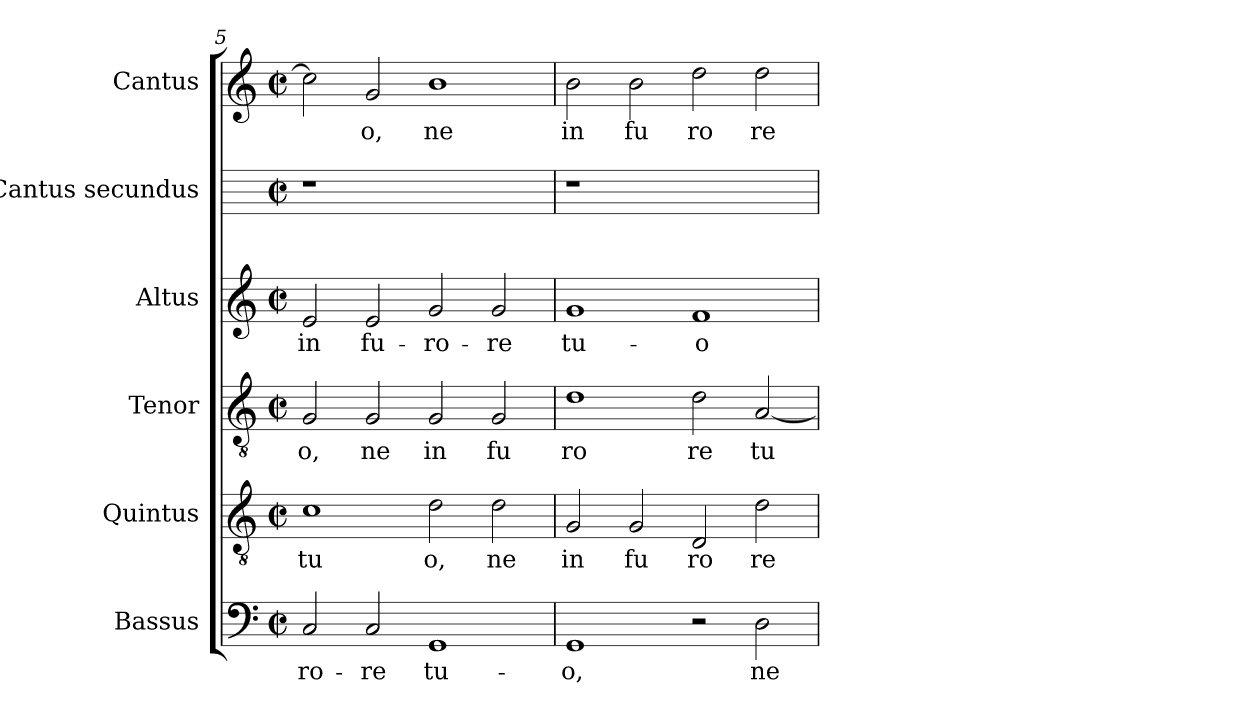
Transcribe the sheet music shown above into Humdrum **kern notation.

**kern	**text	**kern	**text	**kern	**text	**kern	**text	**kern	**kern	**text
*part6	*part6	*part5	*part5	*part4	*part4	*part3	*part3	*part2	*part1	*part1
*staff6	*staff6	*staff5	*staff5	*staff4	*staff4	*staff3	*staff3	*staff2	*staff1	*staff1
*I"Bassus	*	*I"Quintus	*	*I"Tenor	*	*I"Altus	*	*I"Cantus  secundus	*I"Cantus	*
*I'B	*	*I'Q	*	*I'T	*	*I'A	*	*	*I'C	*
*clefF4	*	*clefGv2	*	*clefGv2	*	*clefG2	*	*	*clefG2	*
*k[]	*	*k[]	*	*k[]	*	*k[]	*	*k[]	*k[]	*
*C:	*	*C:	*	*C:	*	*C:	*	*C:	*C:	*
*M2/2	*	*M2/2	*	*M2/2	*	*M2/2	*	*M2/2	*M2/2	*
*met(c|)	*	*met(c|)	*	*met(c|)	*	*met(c|)	*	*met(c|)	*met(c|)	*
=5	=5	=5	=5	=5	=5	=5	=5	=5	=5	=5
!	!LO:LY:b:cj	!	!LO:LY:b:cj	!	!LO:LY:b:cj	!	!LO:LY:b:cj	!	!	!LO:LY:b:cj
2C/	-ro-	1c	tu	2G/	o,	2e/	in	1r	2cc\]	.
!	!LO:LY:b:cj	!	!	!	!LO:LY:b:cj	!	!LO:LY:b:cj	!	!	!LO:LY:b:cj
2C/	-re	.	.	2G/	ne	2e/	fu-	.	2g/	o,
!	!LO:LY:b:cj	!	!LO:LY:b:cj	!	!LO:LY:b:cj	!	!LO:LY:b:cj	!	!	!LO:LY:b:cj
1GG	tu-	2d\	o,	2G/	in	2g/	-ro-	1ryy	1b	ne
!	!	!	!LO:LY:b:cj	!	!LO:LY:b:cj	!	!LO:LY:b:cj	!	!	!
.	.	2d\	ne	2G/	fu	2g/	-re	.	.	.
=6	=6	=6	=6	=6	=6	=6	=6	=6	=6	=6
!	!LO:LY:b:cj	!	!LO:LY:b:cj	!	!LO:LY:b:cj	!	!LO:LY:b:cj	!	!	!LO:LY:b:cj
1GG	-o,	2G/	in	1d	ro	1g	tu-	1r	2b\	in
!	!	!	!LO:LY:b:cj	!	!	!	!	!	!	!LO:LY:b:cj
.	.	2G/	fu	.	.	.	.	.	2b\	fu
!	!	!	!LO:LY:b:cj	!	!LO:LY:b:cj	!	!LO:LY:b:cj	!	!	!LO:LY:b:cj
2r	.	2D/	ro	2d\	re	1f	-o	1ryy	2dd\	ro
!	!LO:LY:b:cj	!	!LO:LY:b:cj	!	!LO:LY:b:cj	!	!	!	!	!LO:LY:b:cj
2D\	ne	2d\	re	[<2A/	tu	.	.	.	2dd\	re
=	=	=	=	=	=	=	=	=	=	=
*-	*-	*-	*-	*-	*-	*-	*-	*-	*-	*-
